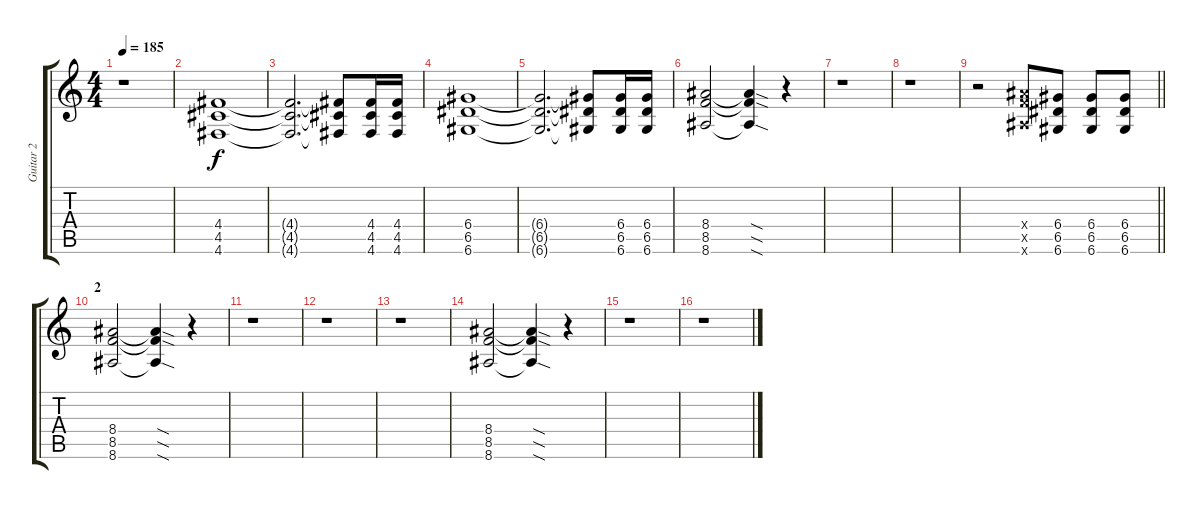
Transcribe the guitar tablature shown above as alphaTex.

\track ("Guitar 2" "Guitar 2") {instrument overdrivenguitar}
\staff {score tabs}
\tuning (E4 B3 G3 D3 A2 D2) {hide}
\ts (4 4)
\tempo 185
\clef g2
\ks c
r.1{dy f} |
(4.4 4.5 4.6).1 |
(4.4{t} 4.5{t} 4.6{t}).2{d} (4.4{t} 4.5{t} 4.6{t}).8 (4.4 4.5 4.6).16 (4.4 4.5 4.6).16 |
(6.4 6.5 6.6).1 |
(6.4{t} 6.5{t} 6.6{t}).2{d} (6.4{t} 6.5{t} 6.6{t}).8 (6.4 6.5 6.6).16 (6.4 6.5 6.6).16 |
(8.4 8.5 8.6).2 (8.4{sod t} 8.5{sod t} 8.6{sod t}).4 r.4 |
r.1 |
r.1 |
\barLineRight lightlight
r.2 (8.4{x} 8.5{x} 8.6{x}).8 (6.4 6.5 6.6).8 (6.4 6.5 6.6).8 (6.4 6.5 6.6).8 |
\section ("" "2")
(8.4 8.5 8.6).2 (8.4{sod t} 8.5{sod t} 8.6{sod t}).4 r.4 |
r.1 |
r.1 |
r.1 |
(8.4 8.5 8.6).2 (8.4{sod t} 8.5{sod t} 8.6{sod t}).4 r.4 |
r.1 |
r.1
